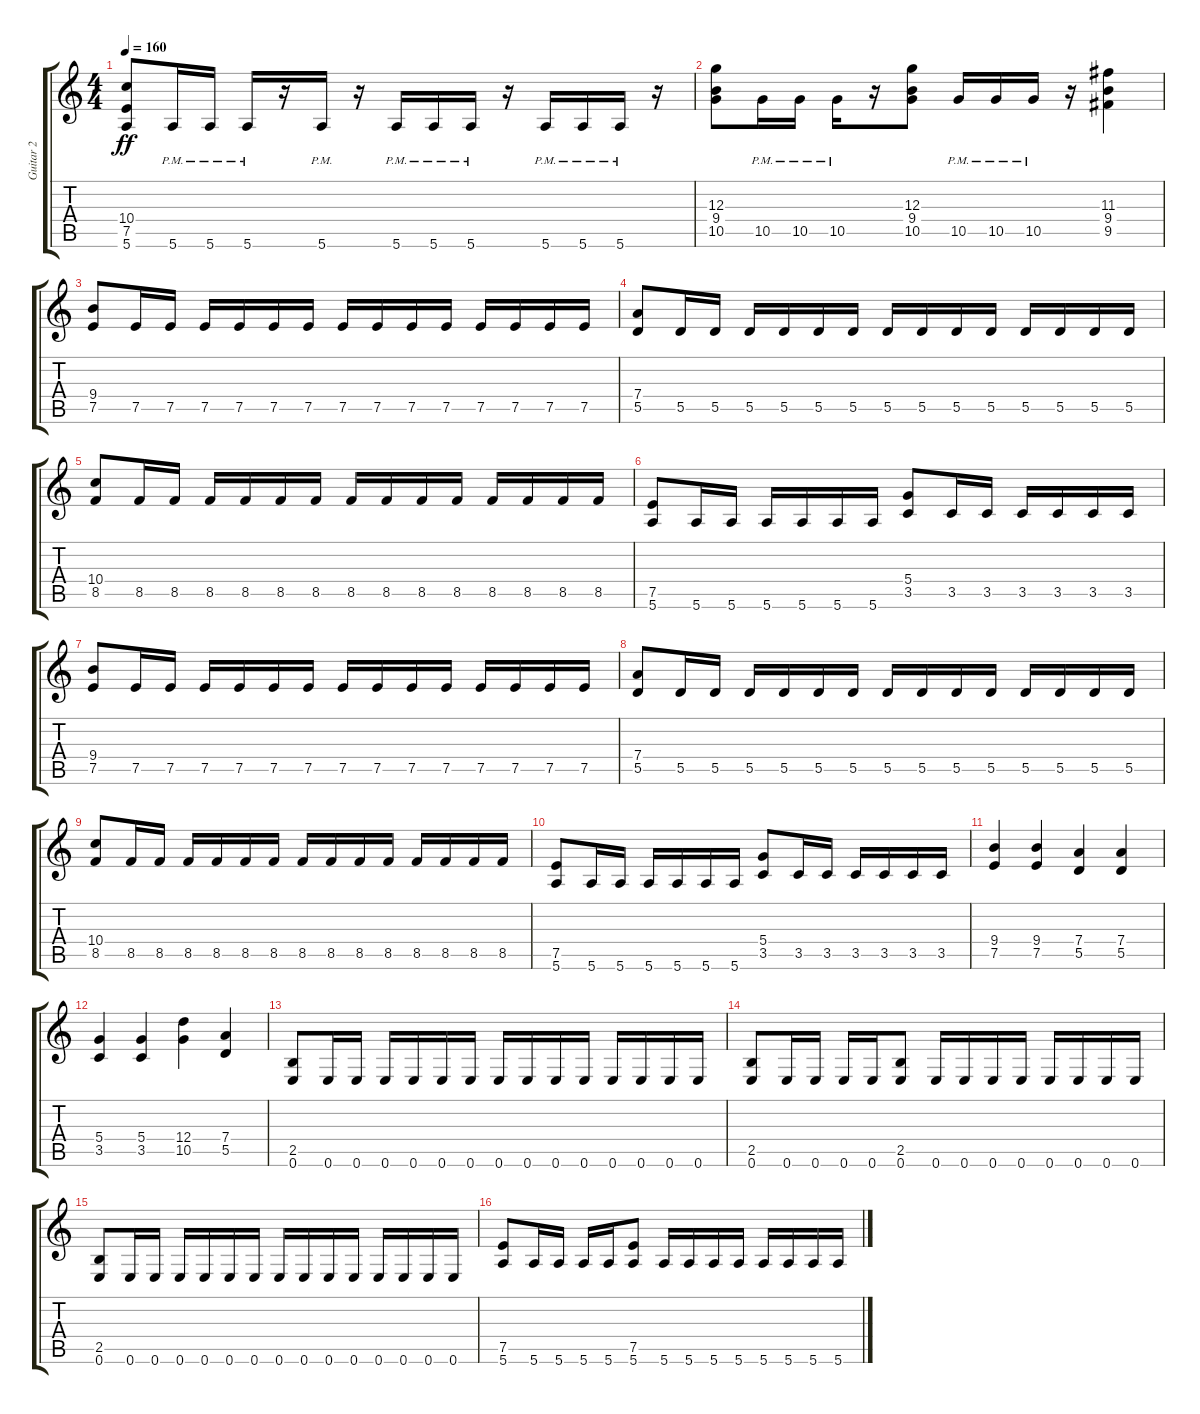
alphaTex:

\track ("Guitar 2" "Guitar 2") {instrument distortionguitar}
\staff {score tabs}
\tuning (E4 B3 G3 D3 A2 E2) {hide}
\ts (4 4)
\tempo 160
\clef g2
\ks c
(10.4 7.5 5.6).8{dy ff} 5.6{pm}.16 5.6{pm}.16 5.6{pm}.16 r.16 5.6{pm}.16 r.16 5.6{pm}.16 5.6{pm}.16 5.6{pm}.16 r.16 5.6{pm}.16 5.6{pm}.16 5.6{pm}.16 r.16 |
(12.3 9.4 10.5).8 10.5{pm}.16 10.5{pm}.16 10.5{pm}.16 r.16 (12.3 9.4 10.5).8 10.5{pm}.16 10.5{pm}.16 10.5{pm}.16 r.16 (11.3 9.4 9.5).4 |
(9.4 7.5).8 7.5.16 7.5.16 7.5.16 7.5.16 7.5.16 7.5.16 7.5.16 7.5.16 7.5.16 7.5.16 7.5.16 7.5.16 7.5.16 7.5.16 |
(7.4 5.5).8 5.5.16 5.5.16 5.5.16 5.5.16 5.5.16 5.5.16 5.5.16 5.5.16 5.5.16 5.5.16 5.5.16 5.5.16 5.5.16 5.5.16 |
(10.4 8.5).8 8.5.16 8.5.16 8.5.16 8.5.16 8.5.16 8.5.16 8.5.16 8.5.16 8.5.16 8.5.16 8.5.16 8.5.16 8.5.16 8.5.16 |
(7.5 5.6).8 5.6.16 5.6.16 5.6.16 5.6.16 5.6.16 5.6.16 (5.4 3.5).8 3.5.16 3.5.16 3.5.16 3.5.16 3.5.16 3.5.16 |
(9.4 7.5).8 7.5.16 7.5.16 7.5.16 7.5.16 7.5.16 7.5.16 7.5.16 7.5.16 7.5.16 7.5.16 7.5.16 7.5.16 7.5.16 7.5.16 |
(7.4 5.5).8 5.5.16 5.5.16 5.5.16 5.5.16 5.5.16 5.5.16 5.5.16 5.5.16 5.5.16 5.5.16 5.5.16 5.5.16 5.5.16 5.5.16 |
(10.4 8.5).8 8.5.16 8.5.16 8.5.16 8.5.16 8.5.16 8.5.16 8.5.16 8.5.16 8.5.16 8.5.16 8.5.16 8.5.16 8.5.16 8.5.16 |
(7.5 5.6).8 5.6.16 5.6.16 5.6.16 5.6.16 5.6.16 5.6.16 (5.4 3.5).8 3.5.16 3.5.16 3.5.16 3.5.16 3.5.16 3.5.16 |
(9.4 7.5).4 (9.4 7.5).4 (7.4 5.5).4 (7.4 5.5).4 |
(5.4 3.5).4 (5.4 3.5).4 (12.4 10.5).4 (7.4 5.5).4 |
(2.5 0.6).8 0.6.16 0.6.16 0.6.16 0.6.16 0.6.16 0.6.16 0.6.16 0.6.16 0.6.16 0.6.16 0.6.16 0.6.16 0.6.16 0.6.16 |
(2.5 0.6).8 0.6.16 0.6.16 0.6.16 0.6.16 (2.5 0.6).8 0.6.16 0.6.16 0.6.16 0.6.16 0.6.16 0.6.16 0.6.16 0.6.16 |
(2.5 0.6).8 0.6.16 0.6.16 0.6.16 0.6.16 0.6.16 0.6.16 0.6.16 0.6.16 0.6.16 0.6.16 0.6.16 0.6.16 0.6.16 0.6.16 |
(7.5 5.6).8 5.6.16 5.6.16 5.6.16 5.6.16 (7.5 5.6).8 5.6.16 5.6.16 5.6.16 5.6.16 5.6.16 5.6.16 5.6.16 5.6.16
